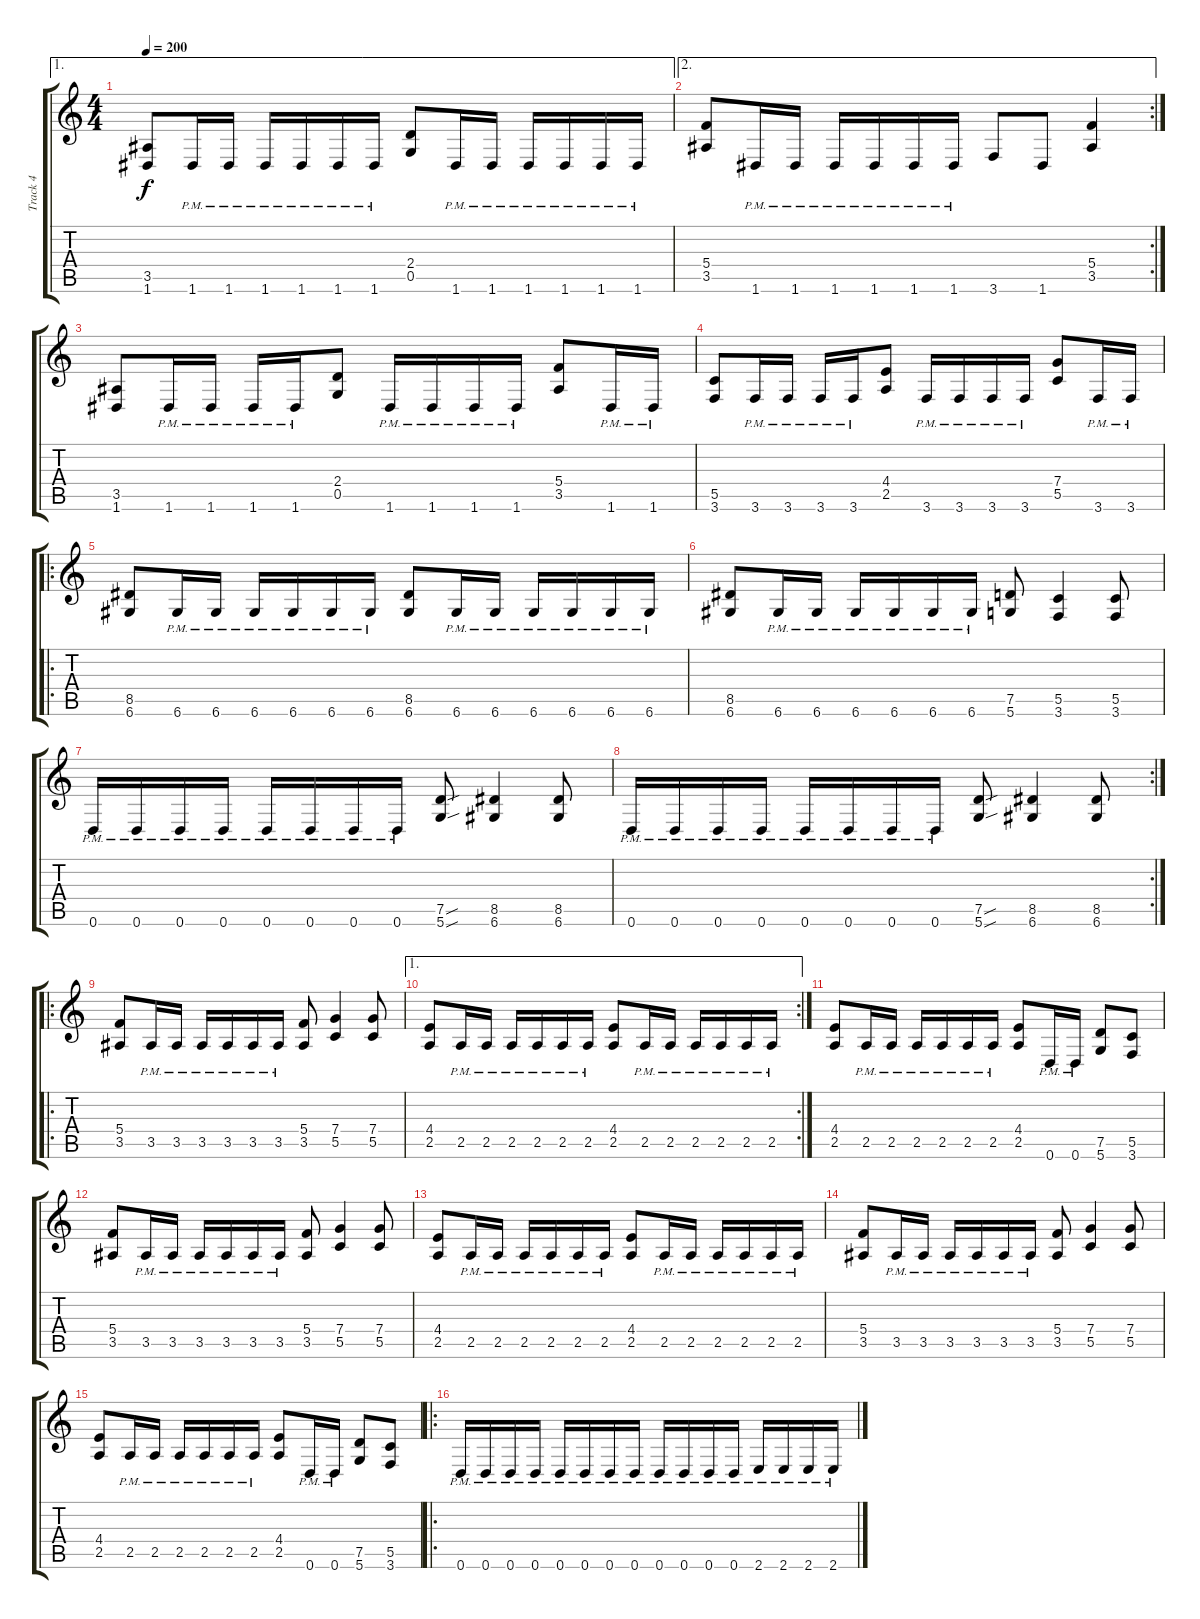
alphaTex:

\track ("Track 4" "Track 4") {instrument distortionguitar}
\staff {score tabs}
\tuning (D4 A3 F3 C3 G2 D2) {hide}
\ae 1
\ts (4 4)
\tempo 200
\clef g2
\ks c
(3.5 1.6).8{dy f} 1.6{pm}.16 1.6{pm}.16 1.6{pm}.16 1.6{pm}.16 1.6{pm}.16 1.6{pm}.16 (2.4 0.5).8 1.6{pm}.16 1.6{pm}.16 1.6{pm}.16 1.6{pm}.16 1.6{pm}.16 1.6{pm}.16 |
\ae 2
\rc 2
(5.4 3.5).8 1.6{pm}.16 1.6{pm}.16 1.6{pm}.16 1.6{pm}.16 1.6{pm}.16 1.6{pm}.16 3.6.8 1.6.8 (5.4 3.5).4 |
(3.5 1.6).8 1.6{pm}.16 1.6{pm}.16 1.6{pm}.16 1.6{pm}.16 (2.4 0.5).8 1.6{pm}.16 1.6{pm}.16 1.6{pm}.16 1.6{pm}.16 (5.4 3.5).8 1.6{pm}.16 1.6{pm}.16 |
(5.5 3.6).8 3.6{pm}.16 3.6{pm}.16 3.6{pm}.16 3.6{pm}.16 (4.4 2.5).8 3.6{pm}.16 3.6{pm}.16 3.6{pm}.16 3.6{pm}.16 (7.4 5.5).8 3.6{pm}.16 3.6{pm}.16 |
\ro
(8.5 6.6).8 6.6{pm}.16 6.6{pm}.16 6.6{pm}.16 6.6{pm}.16 6.6{pm}.16 6.6{pm}.16 (8.5 6.6).8 6.6{pm}.16 6.6{pm}.16 6.6{pm}.16 6.6{pm}.16 6.6{pm}.16 6.6{pm}.16 |
(8.5 6.6).8 6.6{pm}.16 6.6{pm}.16 6.6{pm}.16 6.6{pm}.16 6.6{pm}.16 6.6{pm}.16 (7.5 5.6).8 (5.5 3.6).4 (5.5 3.6).8 |
0.6{pm}.16 0.6{pm}.16 0.6{pm}.16 0.6{pm}.16 0.6{pm}.16 0.6{pm}.16 0.6{pm}.16 0.6{pm}.16 (7.5{sou} 5.6{sou}).8 (8.5 6.6).4 (8.5 6.6).8 |
\rc 2
0.6{pm}.16 0.6{pm}.16 0.6{pm}.16 0.6{pm}.16 0.6{pm}.16 0.6{pm}.16 0.6{pm}.16 0.6{pm}.16 (7.5{sou} 5.6{sou}).8 (8.5 6.6).4 (8.5 6.6).8 |
\ro
(5.4 3.5).8 3.5{pm}.16 3.5{pm}.16 3.5{pm}.16 3.5{pm}.16 3.5{pm}.16 3.5{pm}.16 (5.4 3.5).8 (7.4 5.5).4 (7.4 5.5).8 |
\ae 1
\rc 2
(4.4 2.5).8 2.5{pm}.16 2.5{pm}.16 2.5{pm}.16 2.5{pm}.16 2.5{pm}.16 2.5{pm}.16 (4.4 2.5).8 2.5{pm}.16 2.5{pm}.16 2.5{pm}.16 2.5{pm}.16 2.5{pm}.16 2.5{pm}.16 |
(4.4 2.5).8 2.5{pm}.16 2.5{pm}.16 2.5{pm}.16 2.5{pm}.16 2.5{pm}.16 2.5{pm}.16 (4.4 2.5).8 0.6{pm}.16 0.6{pm}.16 (7.5 5.6).8 (5.5 3.6).8 |
(5.4 3.5).8 3.5{pm}.16 3.5{pm}.16 3.5{pm}.16 3.5{pm}.16 3.5{pm}.16 3.5{pm}.16 (5.4 3.5).8 (7.4 5.5).4 (7.4 5.5).8 |
(4.4 2.5).8 2.5{pm}.16 2.5{pm}.16 2.5{pm}.16 2.5{pm}.16 2.5{pm}.16 2.5{pm}.16 (4.4 2.5).8 2.5{pm}.16 2.5{pm}.16 2.5{pm}.16 2.5{pm}.16 2.5{pm}.16 2.5{pm}.16 |
(5.4 3.5).8 3.5{pm}.16 3.5{pm}.16 3.5{pm}.16 3.5{pm}.16 3.5{pm}.16 3.5{pm}.16 (5.4 3.5).8 (7.4 5.5).4 (7.4 5.5).8 |
(4.4 2.5).8 2.5{pm}.16 2.5{pm}.16 2.5{pm}.16 2.5{pm}.16 2.5{pm}.16 2.5{pm}.16 (4.4 2.5).8 0.6{pm}.16 0.6{pm}.16 (7.5 5.6).8 (5.5 3.6).8 |
\ro
0.6{pm}.16 0.6{pm}.16 0.6{pm}.16 0.6{pm}.16 0.6{pm}.16 0.6{pm}.16 0.6{pm}.16 0.6{pm}.16 0.6{pm}.16 0.6{pm}.16 0.6{pm}.16 0.6{pm}.16 2.6{pm}.16 2.6{pm}.16 2.6{pm}.16 2.6{pm}.16
